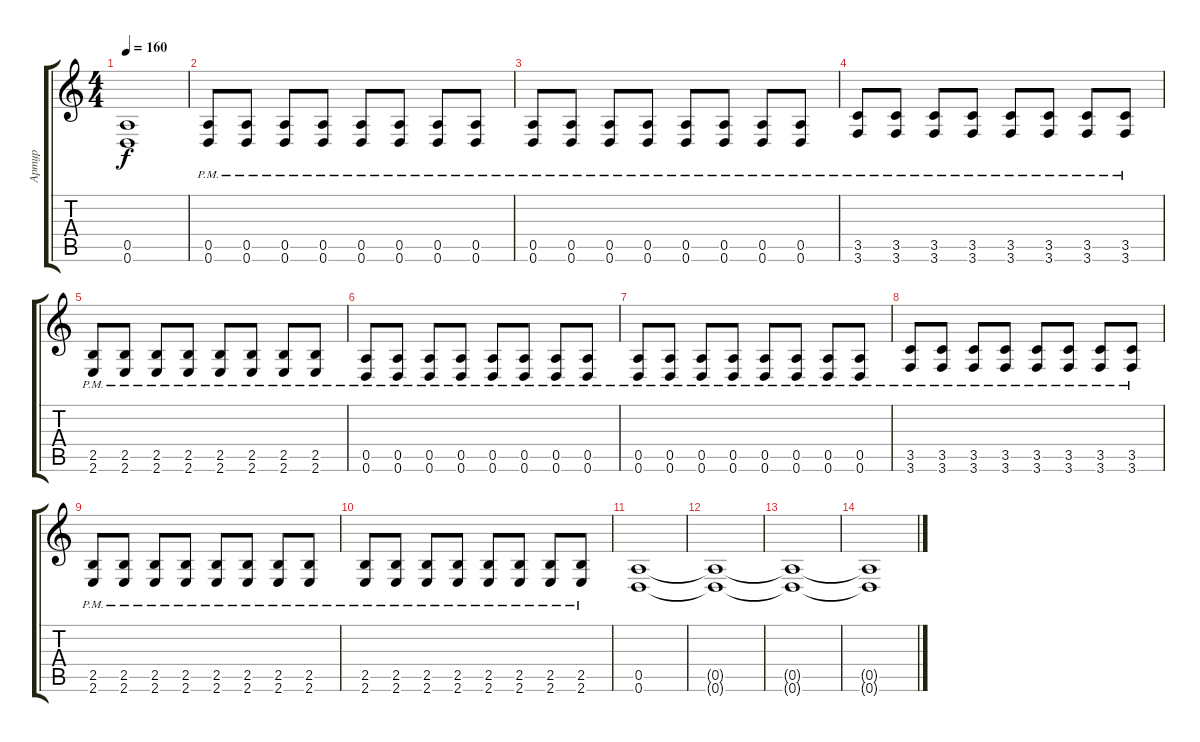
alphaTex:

\track ("Артур" "Артур") {instrument distortionguitar}
\staff {score tabs}
\tuning (E4 B3 G3 D3 A2 D2) {hide}
\ts (4 4)
\tempo 160
\clef g2
\ks c
(0.5{t} 0.6{t}).1{dy f} |
(0.5{pm} 0.6{pm}).8 (0.5{pm} 0.6{pm}).8 (0.5{pm} 0.6{pm}).8 (0.5{pm} 0.6{pm}).8 (0.5{pm} 0.6{pm}).8 (0.5{pm} 0.6{pm}).8 (0.5{pm} 0.6{pm}).8 (0.5{pm} 0.6{pm}).8 |
(0.5{pm} 0.6{pm}).8 (0.5{pm} 0.6{pm}).8 (0.5{pm} 0.6{pm}).8 (0.5{pm} 0.6{pm}).8 (0.5{pm} 0.6{pm}).8 (0.5{pm} 0.6{pm}).8 (0.5{pm} 0.6{pm}).8 (0.5{pm} 0.6{pm}).8 |
(3.5{pm} 3.6{pm}).8 (3.5{pm} 3.6{pm}).8 (3.5{pm} 3.6{pm}).8 (3.5{pm} 3.6{pm}).8 (3.5{pm} 3.6{pm}).8 (3.5{pm} 3.6{pm}).8 (3.5{pm} 3.6{pm}).8 (3.5{pm} 3.6{pm}).8 |
(2.5{pm} 2.6{pm}).8 (2.5{pm} 2.6{pm}).8 (2.5{pm} 2.6{pm}).8 (2.5{pm} 2.6{pm}).8 (2.5{pm} 2.6{pm}).8 (2.5{pm} 2.6{pm}).8 (2.5{pm} 2.6{pm}).8 (2.5{pm} 2.6{pm}).8 |
(0.5{pm} 0.6{pm}).8 (0.5{pm} 0.6{pm}).8 (0.5{pm} 0.6{pm}).8 (0.5{pm} 0.6{pm}).8 (0.5{pm} 0.6{pm}).8 (0.5{pm} 0.6{pm}).8 (0.5{pm} 0.6{pm}).8 (0.5{pm} 0.6{pm}).8 |
(0.5{pm} 0.6{pm}).8 (0.5{pm} 0.6{pm}).8 (0.5{pm} 0.6{pm}).8 (0.5{pm} 0.6{pm}).8 (0.5{pm} 0.6{pm}).8 (0.5{pm} 0.6{pm}).8 (0.5{pm} 0.6{pm}).8 (0.5{pm} 0.6{pm}).8 |
(3.5{pm} 3.6{pm}).8 (3.5{pm} 3.6{pm}).8 (3.5{pm} 3.6{pm}).8 (3.5{pm} 3.6{pm}).8 (3.5{pm} 3.6{pm}).8 (3.5{pm} 3.6{pm}).8 (3.5{pm} 3.6{pm}).8 (3.5{pm} 3.6{pm}).8 |
(2.5{pm} 2.6{pm}).8 (2.5{pm} 2.6{pm}).8 (2.5{pm} 2.6{pm}).8 (2.5{pm} 2.6{pm}).8 (2.5{pm} 2.6{pm}).8 (2.5{pm} 2.6{pm}).8 (2.5{pm} 2.6{pm}).8 (2.5{pm} 2.6{pm}).8 |
(2.5{pm} 2.6{pm}).8 (2.5{pm} 2.6{pm}).8 (2.5{pm} 2.6{pm}).8 (2.5{pm} 2.6{pm}).8 (2.5{pm} 2.6{pm}).8 (2.5{pm} 2.6{pm}).8 (2.5{pm} 2.6{pm}).8 (2.5{pm} 2.6{pm}).8 |
(0.5 0.6).1 |
(0.5{t} 0.6{t}).1 |
(0.5{t} 0.6{t}).1 |
(0.5{t} 0.6{t}).1
